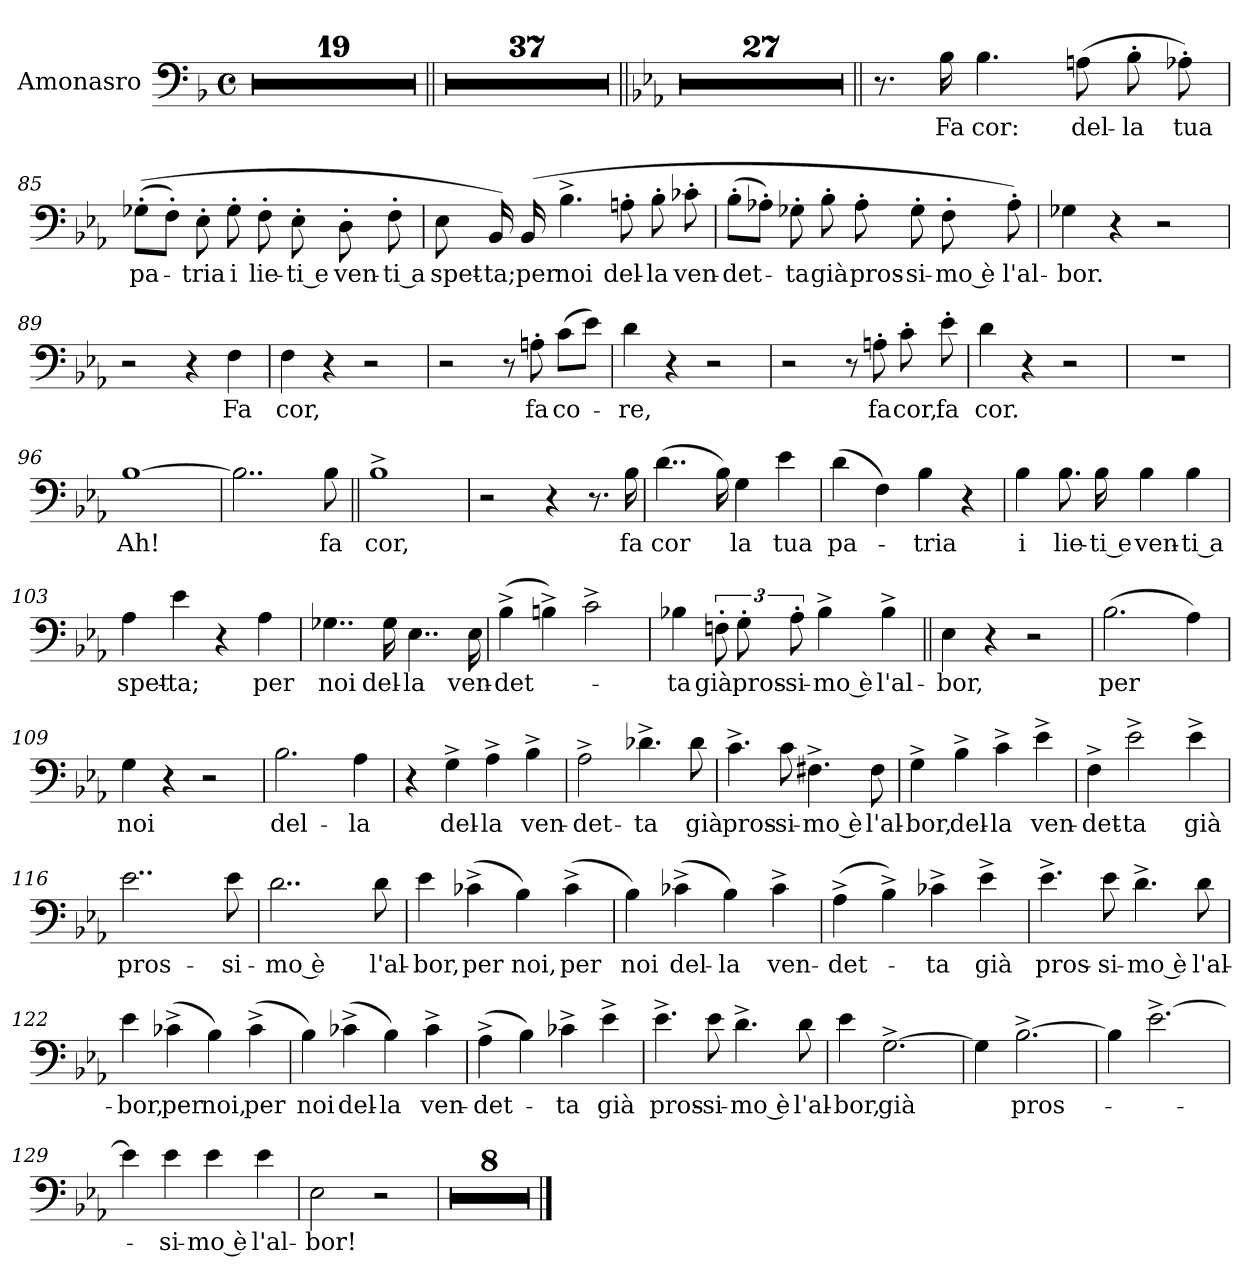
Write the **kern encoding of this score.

**kern	**text
*part1	*part1
*staff1	*staff1
*I"Amonasro	*
*I'Amo.	*
*clefF4	*
*k[b-]	*
*M4/4	*
*met(c)	*
=1	=1
1r	.
=2	=2
1r	.
=3	=3
1r	.
!!LO:LB:g=z
=4	=4
1r	.
=5	=5
1r	.
=6	=6
1r	.
!!LO:LB:g=z
=7	=7
1r	.
=8	=8
1r	.
!!LO:LB:g=z
=9	=9
1r	.
=10	=10
1r	.
!!LO:PB:g=z
=11	=11
1r	.
=12	=12
1r	.
!!LO:LB:g=z
=13	=13
1r	.
=14	=14
1r	.
=15	=15
1r	.
!!LO:PB:g=z
=16	=16
1r	.
=17	=17
1r	.
=18	=18
1r	.
=19	=19
1r	.
!!LO:LB:g=z
=20||	=20||
1r	.
=21	=21
1r	.
=22	=22
1r	.
=23	=23
1r	.
!!LO:LB:g=z
=24	=24
*k[b-]	*
1r	.
=25	=25
1r	.
=26	=26
1r	.
=27	=27
1r	.
!!LO:LB:g=z
=28	=28
1r	.
=29	=29
1r	.
=30	=30
1r	.
!!LO:PB:g=z
=31	=31
1r	.
=32	=32
1r	.
=33	=33
1r	.
!!LO:LB:g=z
=34	=34
1r	.
=35	=35
1r	.
=36	=36
1r	.
!!LO:LB:g=z
=37	=37
1r	.
=38	=38
1r	.
!!LO:LB:g=z
=39	=39
1r	.
=40	=40
1r	.
=41	=41
1r	.
!!LO:PB:g=z
=42	=42
1r	.
=43	=43
1r	.
=44	=44
1r	.
!!LO:LB:g=z
=45	=45
1r	.
=46	=46
1r	.
=47	=47
1r	.
=48	=48
1r	.
!!LO:LB:g=z
=49	=49
*k[b-]	*
1r	.
=50	=50
1r	.
=51	=51
1r	.
=52	=52
1r	.
=53	=53
1r	.
!!LO:LB:g=z
=54	=54
1r	.
=55	=55
1r	.
=56	=56
1r	.
!!LO:PB:g=z
=57||	=57||
*k[b-e-a-]	*
1r	.
=58	=58
1r	.
=59	=59
1r	.
=60	=60
1r	.
!!LO:PB:g=z
=61	=61
1r	.
=62	=62
1r	.
=63	=63
1r	.
=64	=64
1r	.
!!LO:PB:g=z
=65	=65
1r	.
=66	=66
1r	.
=67	=67
1r	.
=68	=68
1r	.
!!LO:PB:g=z
=69	=69
*k[b-e-a-]	*
1r	.
=70	=70
1r	.
=71	=71
1r	.
!!LO:LB:g=z
=72	=72
*k[b-e-a-]	*
1r	.
=73	=73
1r	.
=74	=74
1r	.
!!LO:PB:g=z
=75	=75
*k[b-e-a-]	*
1r	.
=76	=76
1r	.
!!LO:PB:g=z
=77	=77
*k[b-e-a-]	*
1r	.
=78	=78
1r	.
!!LO:PB:g=z
=79	=79
*k[b-e-a-]	*
1r	.
=80	=80
1r	.
!!LO:PB:g=z
=81	=81
1r	.
=82	=82
1r	.
!!LO:PB:g=z
=83	=83
*clefF4	*
1r	.
=84||	=84||
8.r	.
!	!LO:LY:b:color=#0055FF
16B-\	Fa
!	!LO:LY:b:color=#0055FF
4.B-\	cor:
!	!LO:LY:b:color=#0055FF
(>8An\	del-
!	!LO:LY:b:color=#0055FF
8B-'\	-la
!	!LO:LY:b:color=#0055FF
8A-X'\)	tua
!!LO:PB:g=z
=85	=85
!	!LO:LY:b:color=#0055FF
(>(>8G-X'\L	pa-
8F'\J)	.
!	!LO:LY:b:color=#0055FF
8E-'\	-tria
!	!LO:LY:b:color=#0055FF
8G-'\	i
!	!LO:LY:b:color=#0055FF
8F'\	lie-
!	!LO:LY:b:color=#0055FF
8E-'\	ti e
!	!LO:LY:b:color=#0055FF
8D'\	-ven-
!	!LO:LY:b:color=#0055FF
8F'\	ti a
=86	=86
!	!LO:LY:b:color=#0055FF
8E-\	-spet-
!	!LO:LY:b:color=#0055FF
16BB-/)	-ta;
!	!LO:LY:b:color=#0055FF
(>16BB-/	per
!	!LO:LY:b:color=#0055FF
4.B-^\	noi
!	!LO:LY:b:color=#0055FF
8An'\	del-
!	!LO:LY:b:color=#0055FF
8B-'\	-la
!	!LO:LY:b:color=#0055FF
8c-X'\	ven-
=87	=87
!	!LO:LY:b:color=#0055FF
(>8B-'\L	-det-
8A-X'\J)	.
!	!LO:LY:b:color=#0055FF
8G-X'\	-ta
!	!LO:LY:b:color=#0055FF
8B-'\	già
!	!LO:LY:b:color=#0055FF
8A-'\	pros-
!	!LO:LY:b:color=#0055FF
8G-'\	-si-
!	!LO:LY:b:color=#0055FF
8F'\	mo è
!	!LO:LY:b:color=#0055FF
8A-'\)	l'al-
!!LO:LB:g=z
=88	=88
!	!LO:LY:b:color=#0055FF
4G-X\	-bor.
4r	.
2r	.
=89	=89
2r	.
4r	.
!	!LO:LY:b:color=#0055FF
4F\	Fa
=90	=90
!	!LO:LY:b:color=#0055FF
4F\	cor,
4r	.
2r	.
!!LO:PB:g=z
=91	=91
2r	.
8r	.
!	!LO:LY:b:color=#0055FF
8An'\	fa
!	!LO:LY:b:color=#0055FF
(>8c\L	co-
8e-\J)	.
=92	=92
!	!LO:LY:b:color=#0055FF
4d\	-re,
4r	.
2r	.
=93	=93
2r	.
8r	.
!	!LO:LY:b:color=#0055FF
8An'\	fa
!	!LO:LY:b:color=#0055FF
8c'\	cor,
!	!LO:LY:b:color=#0055FF
8e-'\	fa
!!LO:PB:g=z
=94	=94
!	!LO:LY:b:color=#0055FF
4d\	cor.
4r	.
2r	.
=95	=95
1r	.
=96	=96
!	!LO:LY:b:color=#0055FF
[1B-	Ah!
=97	=97
2..B-\]	.
!	!LO:LY:b:color=#0055FF
8B-\	fa
!!LO:PB:g=z
=98||	=98||
!	!LO:LY:b:color=#0055FF
1B-^	cor,
=99	=99
2r	.
4r	.
8.r	.
!	!LO:LY:b:color=#0055FF
16B-\	fa
!!LO:PB:g=z
=100	=100
!	!LO:LY:b:color=#0055FF
(>4..d\	cor
16B-\)	.
!	!LO:LY:b:color=#0055FF
4G\	la
!	!LO:LY:b:color=#0055FF
4e-\	tua
=101	=101
!	!LO:LY:b:color=#0055FF
(>4d\	pa-
4F\)	.
!	!LO:LY:b:color=#0055FF
4B-\	-tria
4r	.
!!LO:PB:g=z
=102	=102
!	!LO:LY:b:color=#0055FF
4B-\	i
!	!LO:LY:b:color=#0055FF
8.B-\	lie-
!	!LO:LY:b:color=#0055FF
16B-\	ti e
!	!LO:LY:b:color=#0055FF
4B-\	-ven-
!	!LO:LY:b:color=#0055FF
4B-\	ti a
=103	=103
!	!LO:LY:b:color=#0055FF
4A-\	-spet-
!	!LO:LY:b:color=#0055FF
4e-\	-ta;
4r	.
!	!LO:LY:b:color=#0055FF
4A-\	per
!!LO:PB:g=z
=104	=104
!	!LO:LY:b:color=#0055FF
4..G-X\	noi
!	!LO:LY:b:color=#0055FF
16G-\	del-
!	!LO:LY:b:color=#0055FF
4..E-\	-la
!	!LO:LY:b:color=#0055FF
16E-\	ven-
=105	=105
!	!LO:LY:b:color=#0055FF
(>4B-^\	-det-
4Bn^\)	.
2c^\	.
!!LO:PB:g=z
=106	=106
!	!LO:LY:b:color=#0055FF
4B-X\	-ta
!	!LO:LY:b:color=#0055FF
12Fn'\	già
!	!LO:LY:b:color=#0055FF
12G'\	pros-
!	!LO:LY:b:color=#0055FF
12A-'\	-si-
!	!LO:LY:b:color=#0055FF
4B-^\	mo è
!	!LO:LY:b:color=#0055FF
4B-^\	l'al-
=107||	=107||
!	!LO:LY:b:color=#0055FF
4E-\	-bor,
4r	.
2r	.
!!LO:PB:g=z
=108	=108
!	!LO:LY:b:color=#0055FF
(>2.B-\	per
4A-\)	.
=109	=109
!	!LO:LY:b:color=#0055FF
4G\	noi
4r	.
2r	.
=110	=110
!	!LO:LY:b:color=#0055FF
2.B-\	del-
!	!LO:LY:b:color=#0055FF
4A-\	-la
!!LO:PB:g=z
=111	=111
4r	.
!	!LO:LY:b:color=#0055FF
4G^\	del-
!	!LO:LY:b:color=#0055FF
4A-^\	-la
!	!LO:LY:b:color=#0055FF
4B-^\	ven-
=112	=112
!	!LO:LY:b:color=#0055FF
2A-^\	-det-
!	!LO:LY:b:color=#0055FF
4.d-X^\	-ta
!	!LO:LY:b:color=#0055FF
8d-\	già
=113	=113
!	!LO:LY:b:color=#0055FF
4.c^\	pros-
!	!LO:LY:b:color=#0055FF
8c\	-si-
!	!LO:LY:b:color=#0055FF
4.F#X^\	mo è
!	!LO:LY:b:color=#0055FF
8F#\	l'al-
=114	=114
!	!LO:LY:b:color=#0055FF
4G^\	-bor,
!	!LO:LY:b:color=#0055FF
4B-^\	del-
!	!LO:LY:b:color=#0055FF
4c^\	-la
!	!LO:LY:b:color=#0055FF
4e-^\	ven-
!!LO:PB:g=z
=115	=115
!	!LO:LY:b:color=#0055FF
4F^\	-det-
!	!LO:LY:b:color=#0055FF
2e-^\	-ta
!	!LO:LY:b:color=#0055FF
4e-^\	già
=116	=116
!	!LO:LY:b:color=#0055FF
2..e-\	pros-
!	!LO:LY:b:color=#0055FF
8e-\	-si-
=117	=117
!	!LO:LY:b:color=#0055FF
2..d\	mo è
!	!LO:LY:b:color=#0055FF
8d\	l'al-
!!LO:PB:g=z
=118	=118
!	!LO:LY:b:color=#0055FF
4e-\	-bor,
!	!LO:LY:b:color=#0055FF
(>4c-X^\	per
!	!LO:LY:b:color=#0055FF
4B-\)	noi,
!	!LO:LY:b:color=#0055FF
(>4c-^\	per
=119	=119
!	!LO:LY:b:color=#0055FF
4B-\)	noi
!	!LO:LY:b:color=#0055FF
(>4c-X^\	del-
!	!LO:LY:b:color=#0055FF
4B-\)	-la
!	!LO:LY:b:color=#0055FF
4c-^\	ven-
=120	=120
!	!LO:LY:b:color=#0055FF
(>4A-^\	-det-
4B-^\)	.
!	!LO:LY:b:color=#0055FF
4c-X^\	-ta
!	!LO:LY:b:color=#0055FF
4e-^\	già
!!LO:PB:g=z
=121	=121
!	!LO:LY:b:color=#0055FF
4.e-^\	pros-
!	!LO:LY:b:color=#0055FF
8e-\	-si-
!	!LO:LY:b:color=#0055FF
4.d^\	mo è
!	!LO:LY:b:color=#0055FF
8d\	l'al-
=122	=122
!	!LO:LY:b:color=#0055FF
4e-\	-bor,
!	!LO:LY:b:color=#0055FF
(>4c-X^\	per
!	!LO:LY:b:color=#0055FF
4B-\)	noi,
!	!LO:LY:b:color=#0055FF
(>4c-^\	per
=123	=123
!	!LO:LY:b:color=#0055FF
4B-\)	noi
!	!LO:LY:b:color=#0055FF
(>4c-X^\	del-
!	!LO:LY:b:color=#0055FF
4B-\)	-la
!	!LO:LY:b:color=#0055FF
4c-^\	ven-
!!LO:PB:g=z
=124	=124
!	!LO:LY:b:color=#0055FF
(>4A-^\	-det-
4B-\)	.
!	!LO:LY:b:color=#0055FF
4c-X^\	-ta
!	!LO:LY:b:color=#0055FF
4e-^\	già
=125	=125
!	!LO:LY:b:color=#0055FF
4.e-^\	pros-
!	!LO:LY:b:color=#0055FF
8e-\	-si-
!	!LO:LY:b:color=#0055FF
4.d^\	mo è
!	!LO:LY:b:color=#0055FF
8d\	l'al-
=126	=126
!	!LO:LY:b:color=#0055FF
4e-\	-bor,
!	!LO:LY:b:color=#0055FF
[2.G^\	già
!!LO:PB:g=z
=127	=127
4G\]	.
!	!LO:LY:b:color=#0055FF
[2.B-^\	pros-
=128	=128
4B-\]	.
[2.e-^\	.
=129	=129
4e-\]	.
!	!LO:LY:b:color=#0055FF
4e-\	-si-
!	!LO:LY:b:color=#0055FF
4e-\	mo è
!	!LO:LY:b:color=#0055FF
4e-\	l'al-
!!LO:PB:g=z
=130	=130
!	!LO:LY:b:color=#0055FF
2E-\	-bor!
2r	.
=131	=131
1r	.
=132	=132
1r	.
=133	=133
1r	.
!!LO:LB:g=z
=134	=134
1r	.
=135	=135
1r	.
=136	=136
1r	.
=137	=137
1r	.
=138	=138
1r	.
==	==
*-	*-
